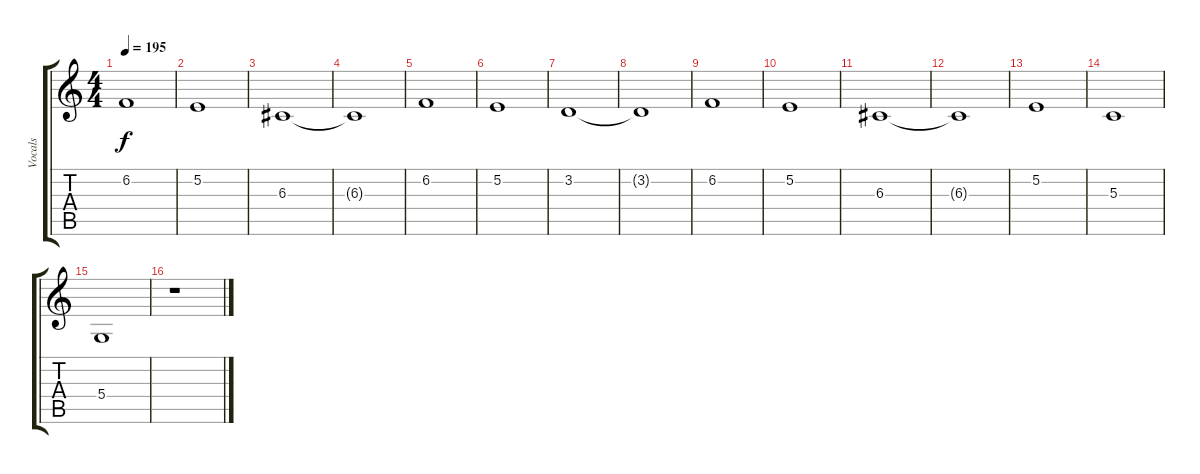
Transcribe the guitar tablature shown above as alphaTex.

\track ("Vocals" "Vocals") {instrument cello}
\staff {score tabs}
\tuning (E4 B3 G3 D3 A2 E2) {hide}
\ts (4 4)
\tempo 195
\clef g2
\ks c
6.2.1{dy f} |
5.2.1 |
6.3.1 |
6.3{t}.1 |
6.2.1 |
5.2.1 |
3.2.1 |
3.2{t}.1 |
6.2.1 |
5.2.1 |
6.3.1 |
6.3{t}.1 |
5.2.1 |
5.3.1 |
5.4.1{volume 0} |
r.1
